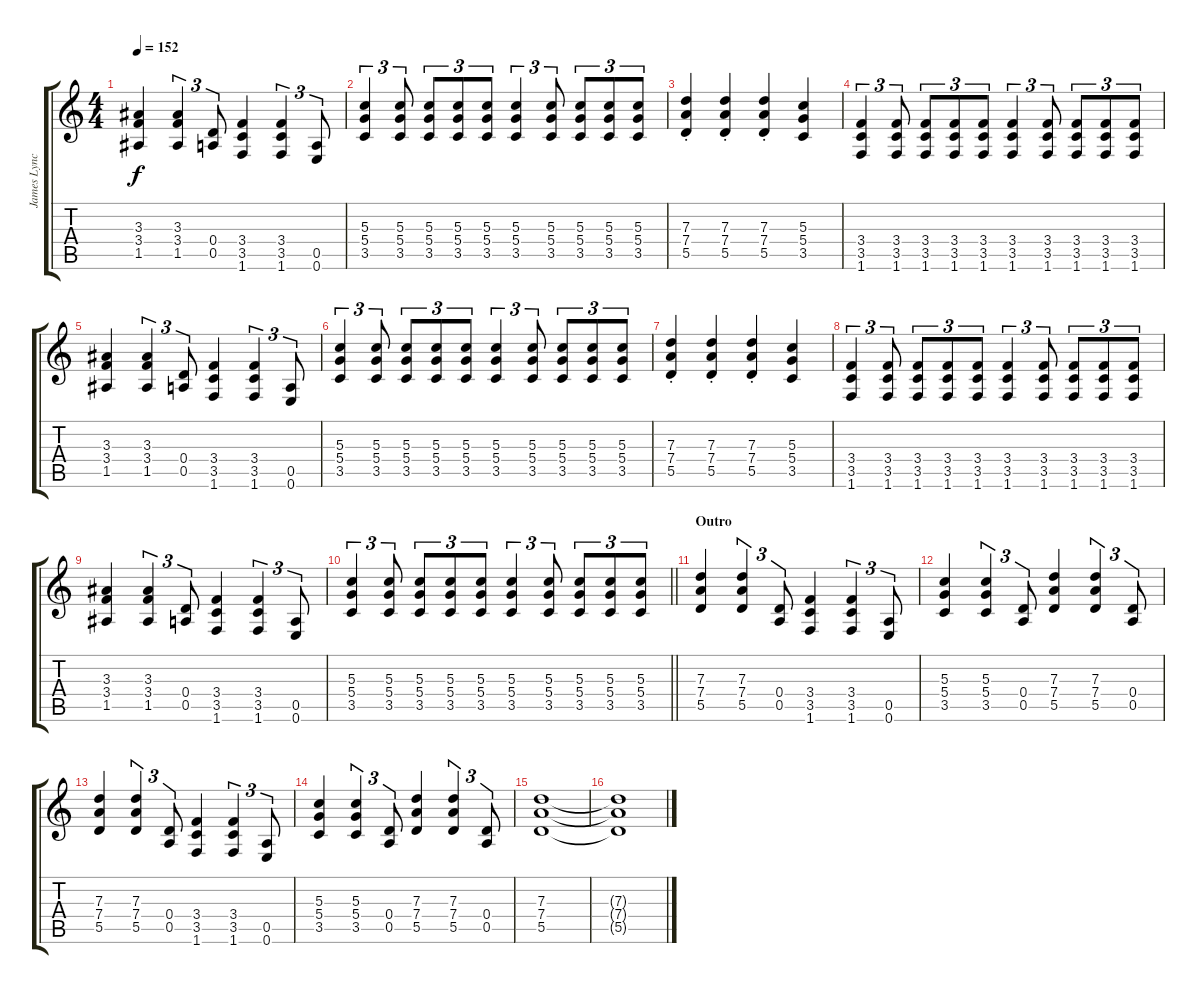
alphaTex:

\track ("James Lynch (Guitar Left)" "James Lync") {instrument distortionguitar}
\staff {score tabs}
\tuning (E4 B3 G3 D3 A2 E2) {hide}
\ts (4 4)
\tempo 152
\clef g2
\ks c
(3.3 3.4 1.5).4{dy f} (3.3 3.4 1.5).4{tu (3 2)} (0.4 0.5).8{tu (3 2)} (3.4 3.5 1.6).4 (3.4 3.5 1.6).4{tu (3 2)} (0.5 0.6).8{tu (3 2)} |
(5.3 5.4 3.5).4{tu (3 2)} (5.3 5.4 3.5).8{tu (3 2)} (5.3 5.4 3.5).8{tu (3 2)} (5.3 5.4 3.5).8{tu (3 2)} (5.3 5.4 3.5).8{tu (3 2)} (5.3 5.4 3.5).4{tu (3 2)} (5.3 5.4 3.5).8{tu (3 2)} (5.3 5.4 3.5).8{tu (3 2)} (5.3 5.4 3.5).8{tu (3 2)} (5.3 5.4 3.5).8{tu (3 2)} |
(7.3{st} 7.4{st} 5.5{st}).4 (7.3{st} 7.4{st} 5.5{st}).4 (7.3{st} 7.4{st} 5.5{st}).4 (5.3 5.4 3.5).4 |
(3.4 3.5 1.6).4{tu (3 2)} (3.4 3.5 1.6).8{tu (3 2)} (3.4 3.5 1.6).8{tu (3 2)} (3.4 3.5 1.6).8{tu (3 2)} (3.4 3.5 1.6).8{tu (3 2)} (3.4 3.5 1.6).4{tu (3 2)} (3.4 3.5 1.6).8{tu (3 2)} (3.4 3.5 1.6).8{tu (3 2)} (3.4 3.5 1.6).8{tu (3 2)} (3.4 3.5 1.6).8{tu (3 2)} |
(3.3 3.4 1.5).4 (3.3 3.4 1.5).4{tu (3 2)} (0.4 0.5).8{tu (3 2)} (3.4 3.5 1.6).4 (3.4 3.5 1.6).4{tu (3 2)} (0.5 0.6).8{tu (3 2)} |
(5.3 5.4 3.5).4{tu (3 2)} (5.3 5.4 3.5).8{tu (3 2)} (5.3 5.4 3.5).8{tu (3 2)} (5.3 5.4 3.5).8{tu (3 2)} (5.3 5.4 3.5).8{tu (3 2)} (5.3 5.4 3.5).4{tu (3 2)} (5.3 5.4 3.5).8{tu (3 2)} (5.3 5.4 3.5).8{tu (3 2)} (5.3 5.4 3.5).8{tu (3 2)} (5.3 5.4 3.5).8{tu (3 2)} |
(7.3{st} 7.4{st} 5.5{st}).4 (7.3{st} 7.4{st} 5.5{st}).4 (7.3{st} 7.4{st} 5.5{st}).4 (5.3 5.4 3.5).4 |
(3.4 3.5 1.6).4{tu (3 2)} (3.4 3.5 1.6).8{tu (3 2)} (3.4 3.5 1.6).8{tu (3 2)} (3.4 3.5 1.6).8{tu (3 2)} (3.4 3.5 1.6).8{tu (3 2)} (3.4 3.5 1.6).4{tu (3 2)} (3.4 3.5 1.6).8{tu (3 2)} (3.4 3.5 1.6).8{tu (3 2)} (3.4 3.5 1.6).8{tu (3 2)} (3.4 3.5 1.6).8{tu (3 2)} |
(3.3 3.4 1.5).4 (3.3 3.4 1.5).4{tu (3 2)} (0.4 0.5).8{tu (3 2)} (3.4 3.5 1.6).4 (3.4 3.5 1.6).4{tu (3 2)} (0.5 0.6).8{tu (3 2)} |
\barLineRight lightlight
(5.3 5.4 3.5).4{tu (3 2)} (5.3 5.4 3.5).8{tu (3 2)} (5.3 5.4 3.5).8{tu (3 2)} (5.3 5.4 3.5).8{tu (3 2)} (5.3 5.4 3.5).8{tu (3 2)} (5.3 5.4 3.5).4{tu (3 2)} (5.3 5.4 3.5).8{tu (3 2)} (5.3 5.4 3.5).8{tu (3 2)} (5.3 5.4 3.5).8{tu (3 2)} (5.3 5.4 3.5).8{tu (3 2)} |
\section ("" "Outro")
(7.3 7.4 5.5).4 (7.3 7.4 5.5).4{tu (3 2)} (0.4 0.5).8{tu (3 2)} (3.4 3.5 1.6).4 (3.4 3.5 1.6).4{tu (3 2)} (0.5 0.6).8{tu (3 2)} |
(5.3 5.4 3.5).4 (5.3 5.4 3.5).4{tu (3 2)} (0.4 0.5).8{tu (3 2)} (7.3 7.4 5.5).4 (7.3 7.4 5.5).4{tu (3 2)} (0.4 0.5).8{tu (3 2)} |
(7.3 7.4 5.5).4 (7.3 7.4 5.5).4{tu (3 2)} (0.4 0.5).8{tu (3 2)} (3.4 3.5 1.6).4 (3.4 3.5 1.6).4{tu (3 2)} (0.5 0.6).8{tu (3 2)} |
(5.3 5.4 3.5).4 (5.3 5.4 3.5).4{tu (3 2)} (0.4 0.5).8{tu (3 2)} (7.3 7.4 5.5).4 (7.3 7.4 5.5).4{tu (3 2)} (0.4 0.5).8{tu (3 2)} |
(7.3 7.4 5.5).1 |
(7.3{t} 7.4{t} 5.5{t}).1
